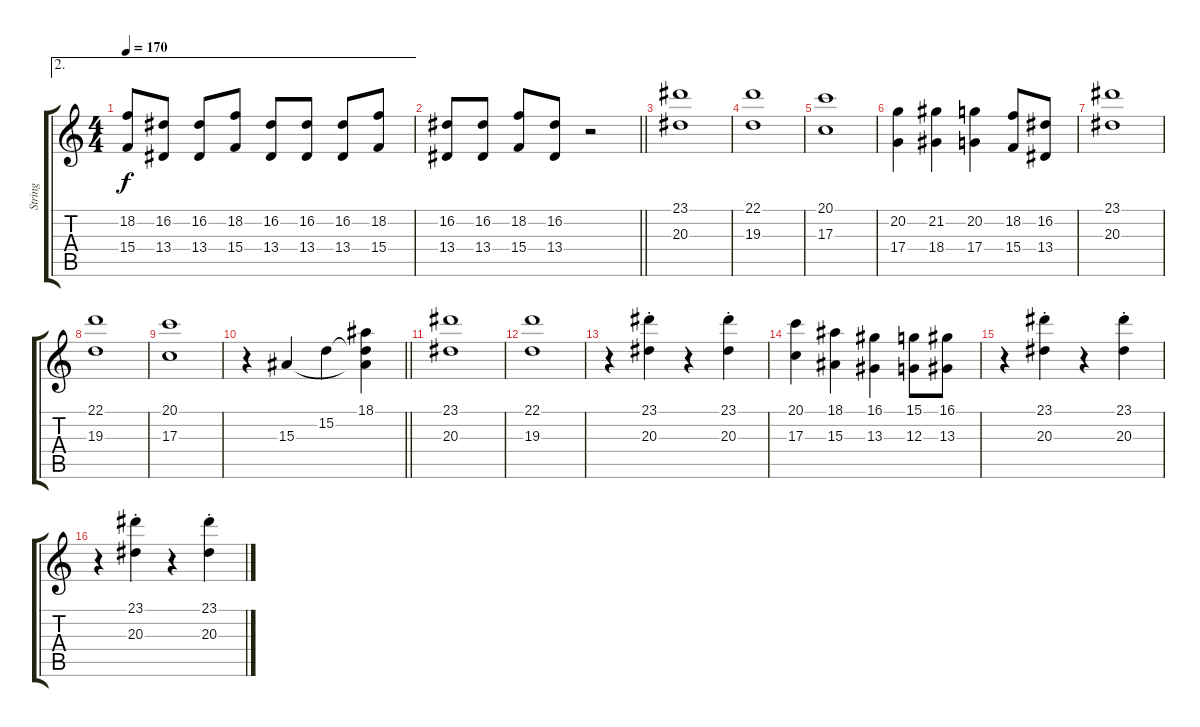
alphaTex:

\track ("String" "String") {instrument stringensemble1}
\staff {score tabs}
\tuning (E4 B3 G3 D3 A2 E2) {hide}
\ae 2
\ts (4 4)
\tempo 170
\clef g2
\ks c
(18.2 15.4).8{dy f} (16.2 13.4).8 (16.2 13.4).8 (18.2 15.4).8 (16.2 13.4).8 (16.2 13.4).8 (16.2 13.4).8 (18.2 15.4).8 |
\barLineRight lightlight
(16.2 13.4).8 (16.2 13.4).8 (18.2 15.4).8 (16.2 13.4).8 r.2 |
(23.1 20.3).1 |
(22.1 19.3).1 |
(20.1 17.3).1 |
(20.2 17.4).4 (21.2 18.4).4 (20.2 17.4).4 (18.2 15.4).8 (16.2 13.4).8 |
(23.1 20.3).1 |
(22.1 19.3).1 |
(20.1 17.3).1 |
\barLineRight lightlight
r.4 15.3.4 15.2.4 (18.1 15.2{t} 15.3{t}).4 |
(23.1 20.3).1 |
(22.1 19.3).1 |
r.4 (23.1{st} 20.3{st}).4 r.4 (23.1{st} 20.3{st}).4 |
(20.1 17.3).4 (18.1 15.3).4 (16.1 13.3).4 (15.1 12.3).8 (16.1 13.3).8 |
r.4 (23.1{st} 20.3{st}).4 r.4 (23.1{st} 20.3{st}).4 |
r.4 (23.1{st} 20.3{st}).4 r.4 (23.1{st} 20.3{st}).4
